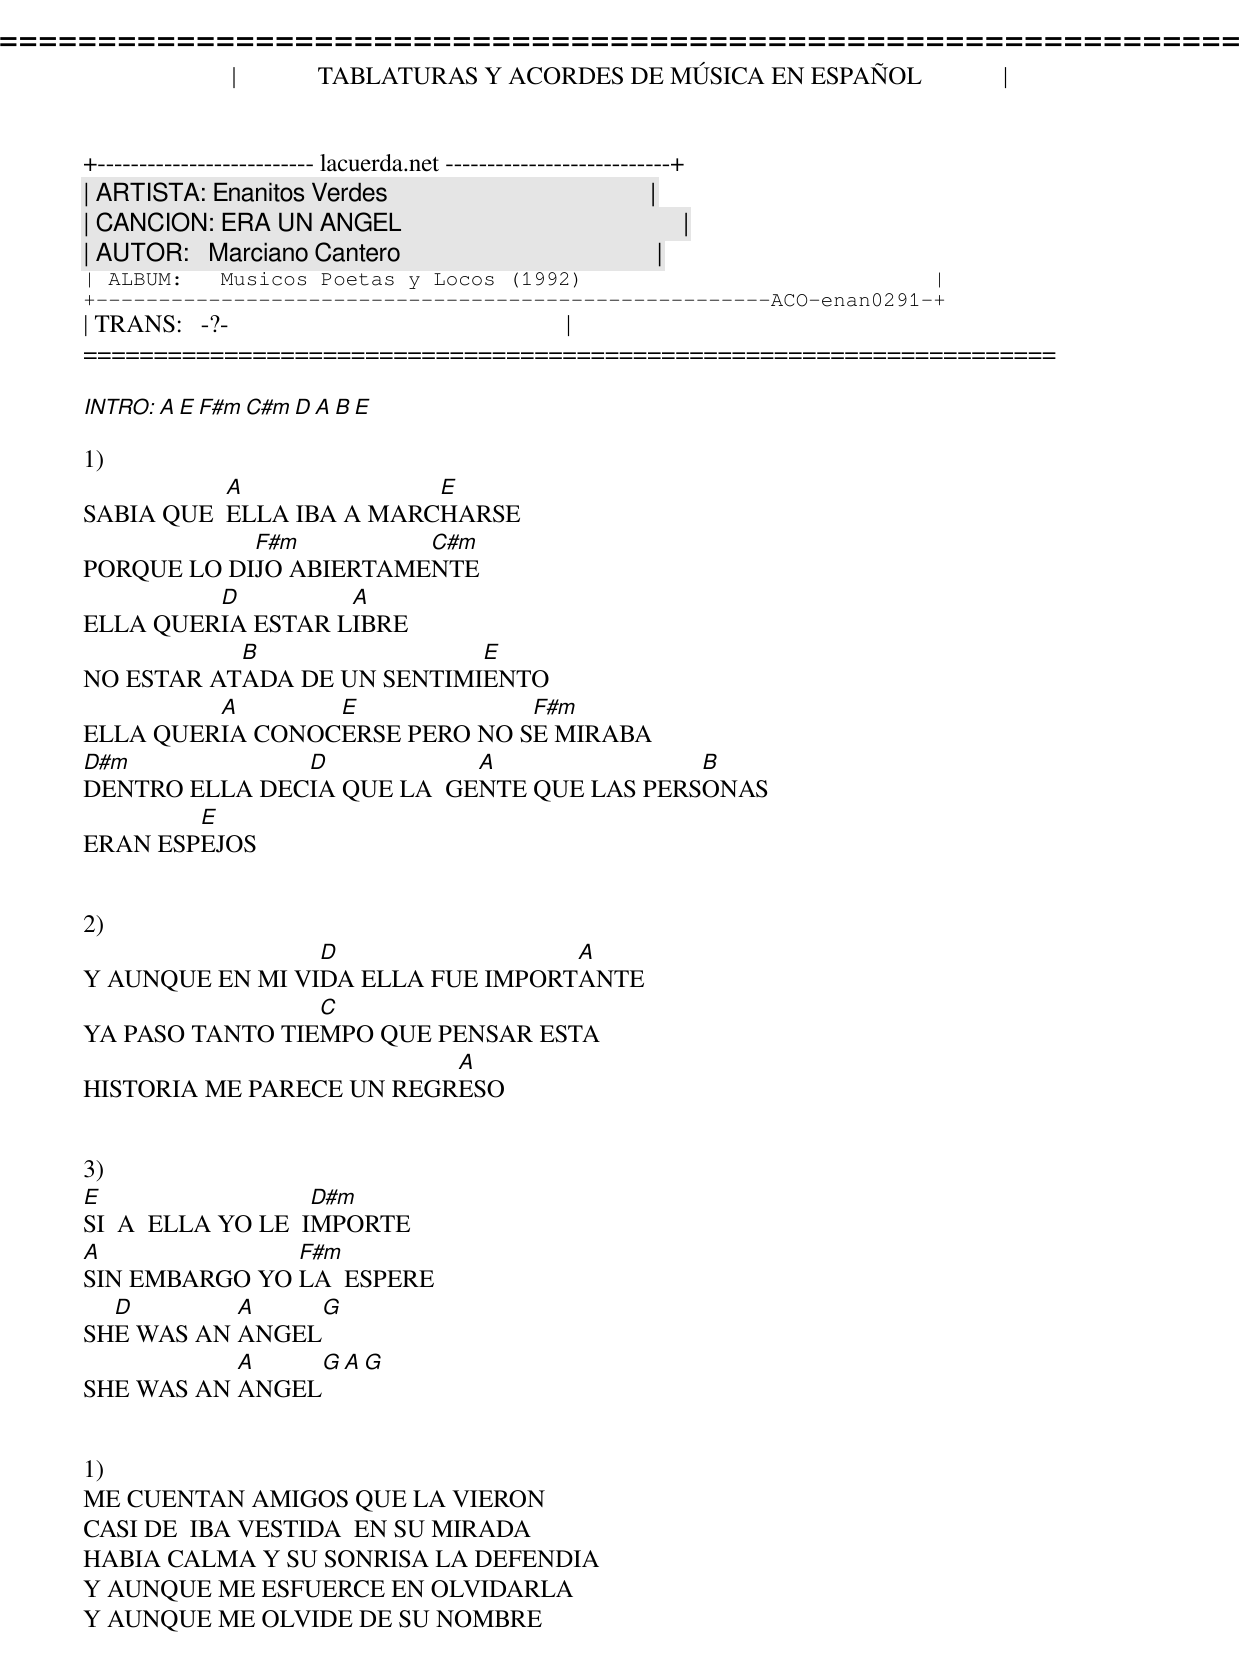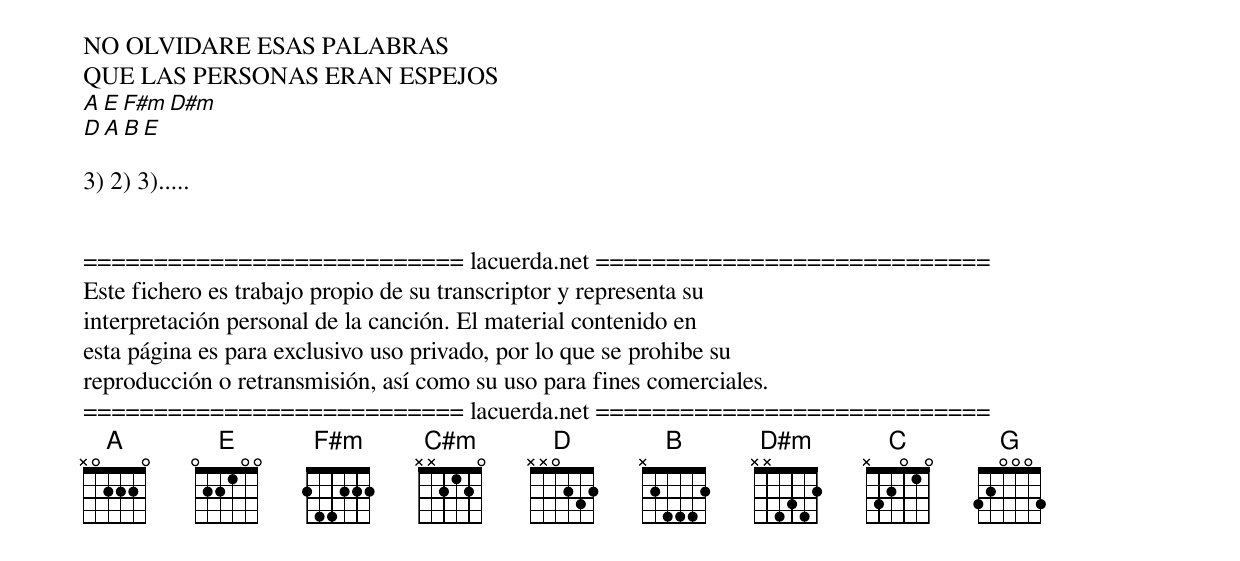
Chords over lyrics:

=====================================================================
|             TABLATURAS Y ACORDES DE MÚSICA EN ESPAÑOL             |
+-------------------------- lacuerda.net ---------------------------+
| ARTISTA: Enanitos Verdes                                          |
| CANCION: ERA UN ANGEL                                             |
| AUTOR:   Marciano Cantero                                         |
| ALBUM:   Musicos Poetas y Locos (1992)                            |
+------------------------------------------------------ACO-enan0291-+
| TRANS:   -?-                                                      |
=====================================================================

INTRO: A E F#m C#m D A B E

1)
           A              E
SABIA QUE  ELLA IBA A MARCHARSE
            F#m         C#m
PORQUE LO DIJO ABIERTAMENTE
         D         A
ELLA QUERIA ESTAR LIBRE
           B                E
NO ESTAR ATADA DE UN SENTIMIENTO
         A       E             F#m
ELLA QUERIA CONOCERSE PERO NO SE MIRABA
D#m            D            A               B
DENTRO ELLA DECIA QUE LA  GENTE QUE LAS PERSONAS
        E
ERAN ESPEJOS


2)
                 D                 A
Y AUNQUE EN MI VIDA ELLA FUE IMPORTANTE
                 C
YA PASO TANTO TIEMPO QUE PENSAR ESTA
                          A
HISTORIA ME PARECE UN REGRESO


3)
E                   D#m
SI  A  ELLA YO LE  IMPORTE
A              F#m
SIN EMBARGO YO LA  ESPERE
  D        A     G
SHE WAS AN ANGEL
           A     G A G
SHE WAS AN ANGEL


1)
ME CUENTAN AMIGOS QUE LA VIERON
CASI DE  IBA VESTIDA  EN SU MIRADA
HABIA CALMA Y SU SONRISA LA DEFENDIA
Y AUNQUE ME ESFUERCE EN OLVIDARLA
Y AUNQUE ME OLVIDE DE SU NOMBRE
NO OLVIDARE ESAS PALABRAS
QUE LAS PERSONAS ERAN ESPEJOS
A E F#m D#m
D A B E

3) 2) 3).....


=========================== lacuerda.net ============================
Este fichero es trabajo propio de su transcriptor y representa su
interpretación personal de la canción. El material contenido en
esta página es para exclusivo uso privado, por lo que se prohibe su
reproducción o retransmisión, así como su uso para fines comerciales.
=========================== lacuerda.net ============================
